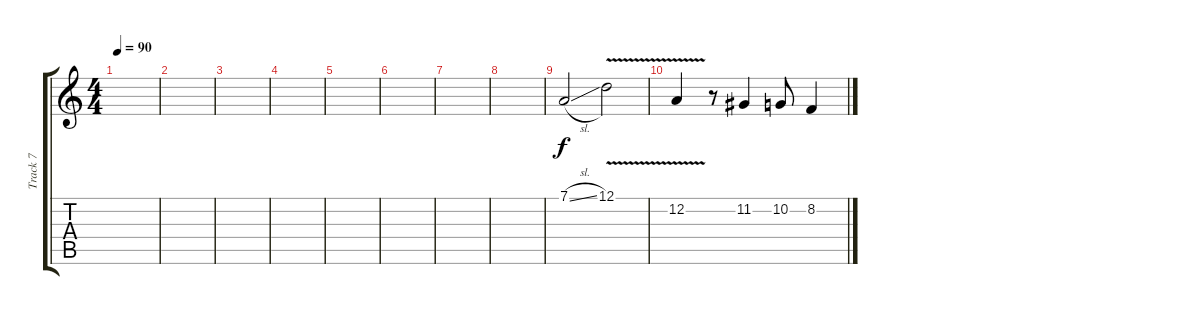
\track ("Track 7" "Track 7") {instrument choiraahs}
\staff {score tabs}
\tuning (D4 A3 F3 C3 G2 D2) {hide}
\ts (4 4)
\tempo 90
\clef g2
\ks c
|
|
|
|
|
|
|
|
7.1{sl}.2 12.1{v}.2 |
12.2{v}.4 r.8 11.2.4 10.2.8 8.2.4
